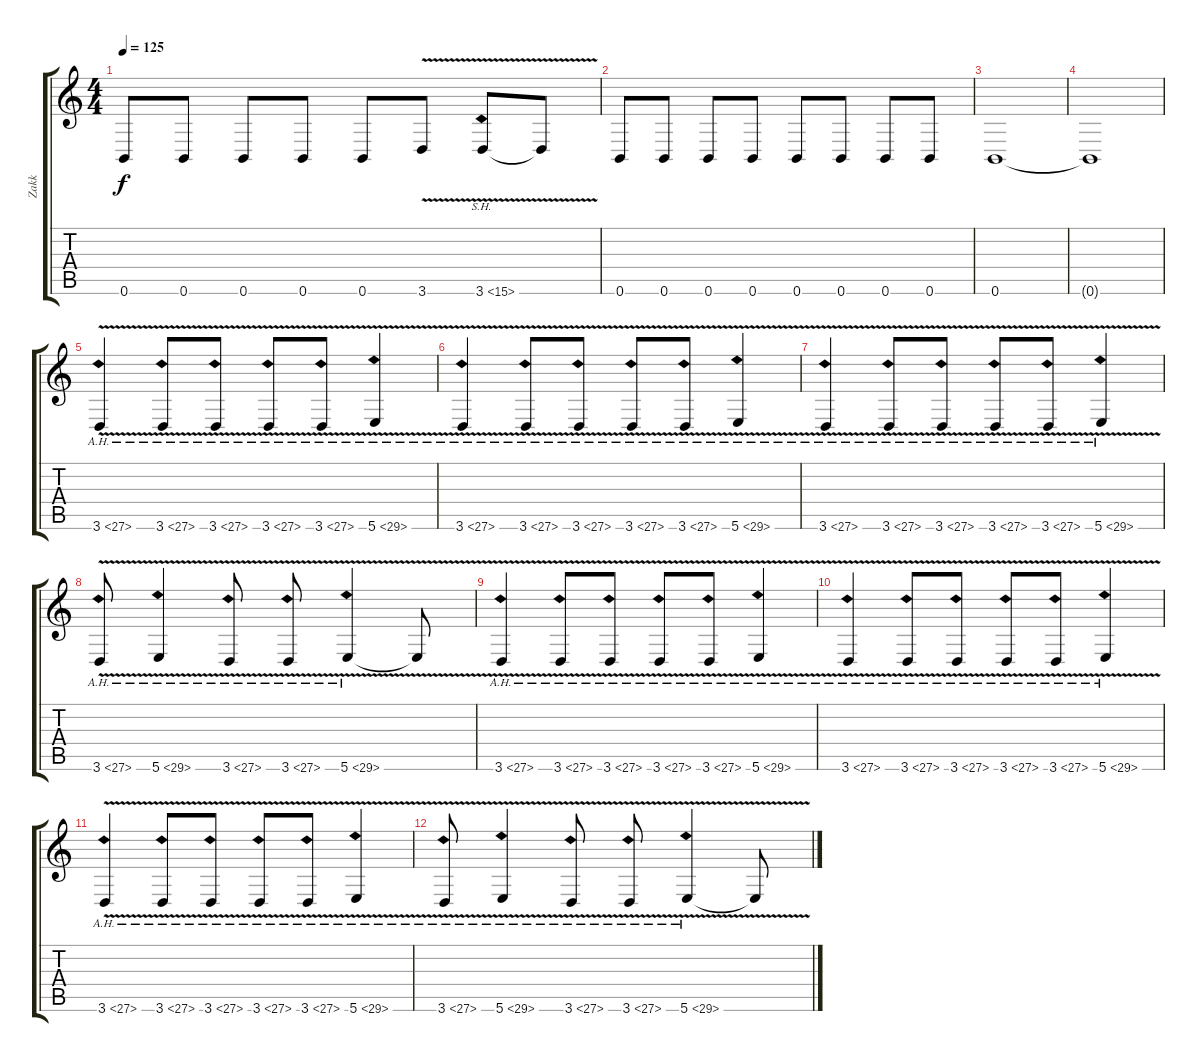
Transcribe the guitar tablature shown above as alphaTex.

\track ("Zakk" "Zakk") {instrument distortionguitar}
\staff {score tabs}
\tuning (E4 B3 G3 D3 A2 B1) {hide}
\ts (4 4)
\tempo 125
\clef g2
\ks c
0.6.8{dy f} 0.6.8 0.6.8 0.6.8 0.6.8 3.6{v}.8 3.6{sh 12 v}.8 3.6{t}.8 |
0.6.8 0.6.8 0.6.8 0.6.8 0.6.8 0.6.8 0.6.8 0.6.8 |
0.6.1 |
0.6{t}.1 |
3.6{ah 24 v}.4{volume 10} 3.6{ah 24 v}.8 3.6{ah 24 v}.8 3.6{ah 24 v}.8 3.6{ah 24 v}.8 5.6{ah 24 v}.4 |
3.6{ah 24 v}.4 3.6{ah 24 v}.8 3.6{ah 24 v}.8 3.6{ah 24 v}.8 3.6{ah 24 v}.8 5.6{ah 24 v}.4 |
3.6{ah 24 v}.4 3.6{ah 24 v}.8 3.6{ah 24 v}.8 3.6{ah 24 v}.8 3.6{ah 24 v}.8 5.6{ah 24 v}.4 |
3.6{ah 24 v}.8 5.6{ah 24 v}.4 3.6{ah 24 v}.8 3.6{ah 24 v}.8 5.6{ah 24 v}.4 5.6{t}.8 |
3.6{ah 24 v}.4 3.6{ah 24 v}.8 3.6{ah 24 v}.8 3.6{ah 24 v}.8 3.6{ah 24 v}.8 5.6{ah 24 v}.4 |
3.6{ah 24 v}.4 3.6{ah 24 v}.8 3.6{ah 24 v}.8 3.6{ah 24 v}.8 3.6{ah 24 v}.8 5.6{ah 24 v}.4 |
3.6{ah 24 v}.4 3.6{ah 24 v}.8 3.6{ah 24 v}.8 3.6{ah 24 v}.8 3.6{ah 24 v}.8 5.6{ah 24 v}.4 |
3.6{ah 24 v}.8 5.6{ah 24 v}.4 3.6{ah 24 v}.8 3.6{ah 24 v}.8 5.6{ah 24 v}.4 5.6{t}.8
